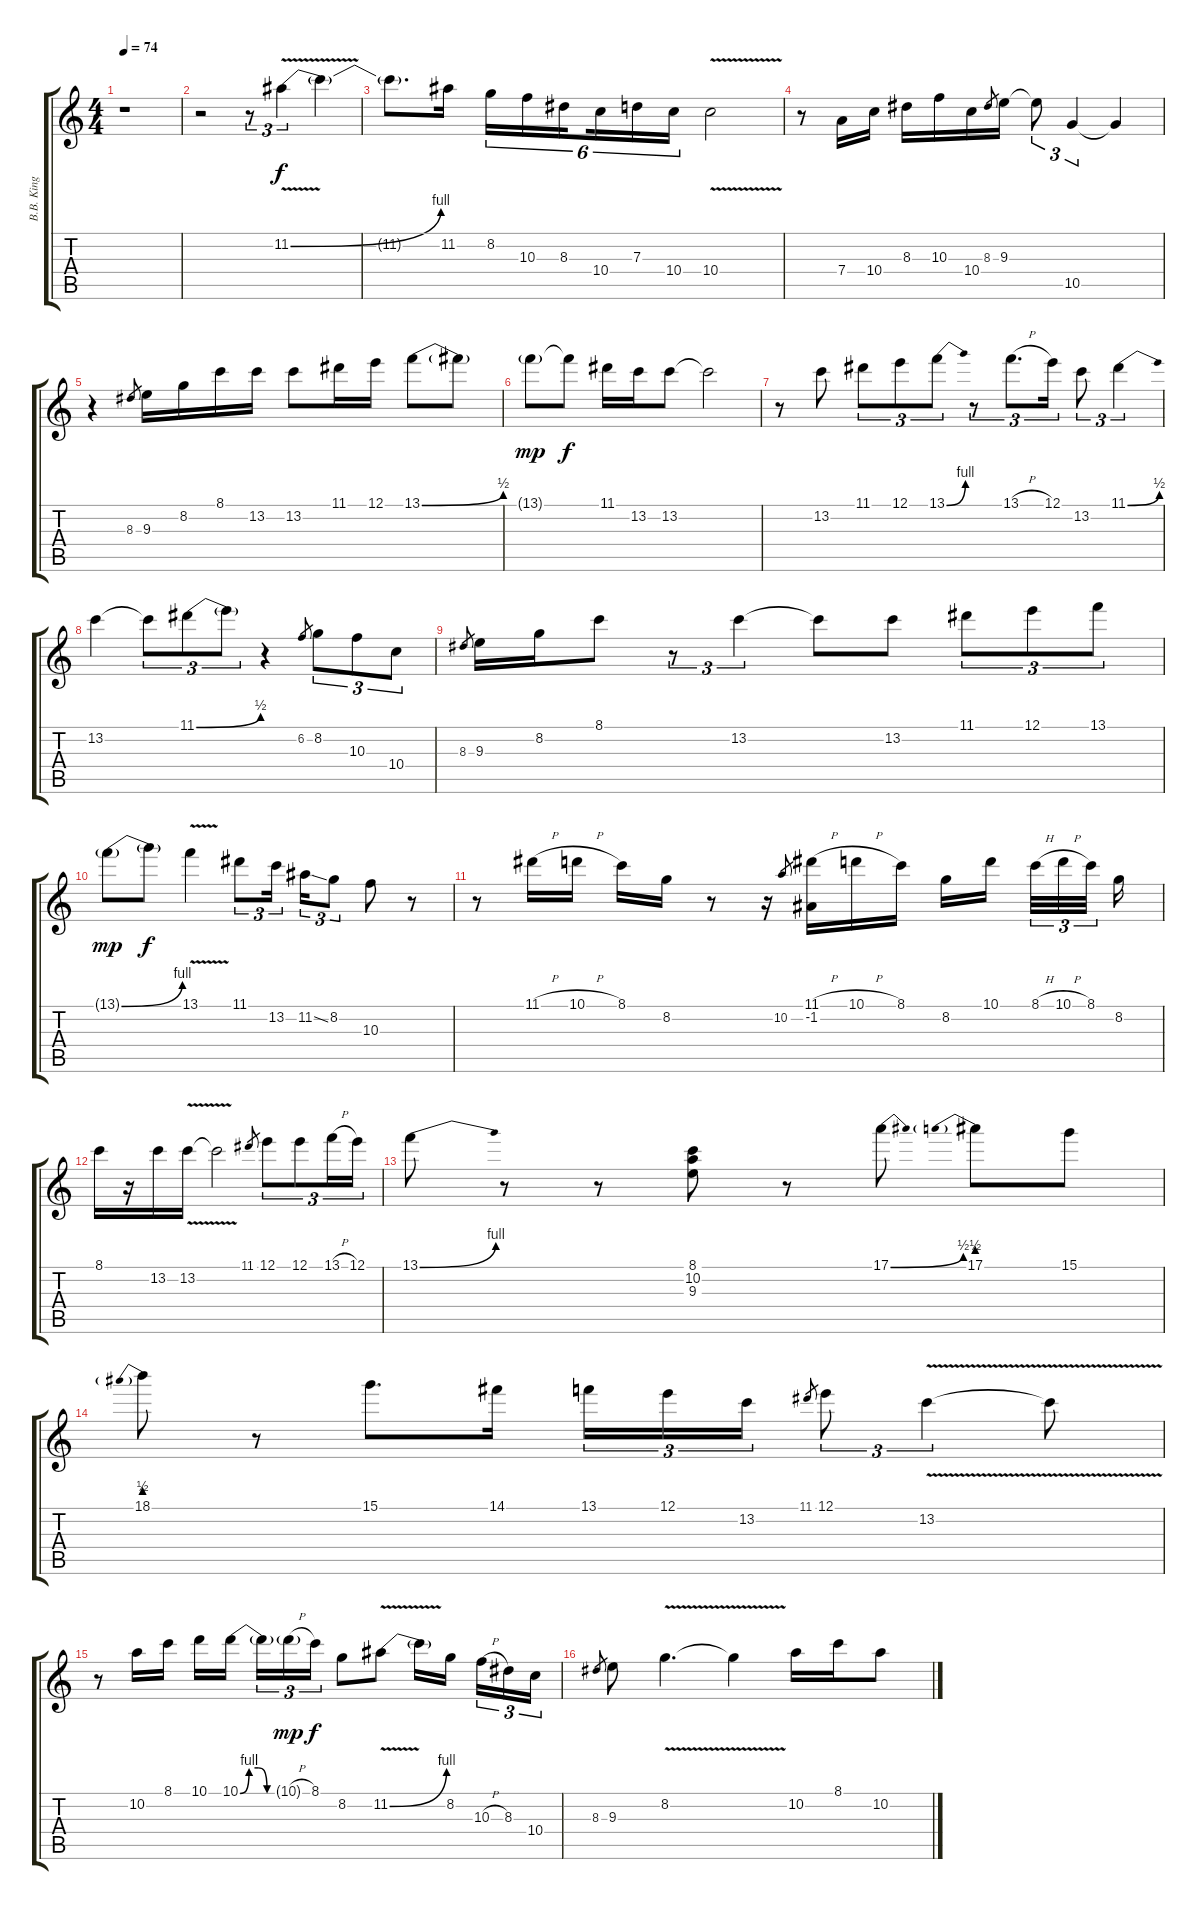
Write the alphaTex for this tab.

\track ("B.B. King Guitar " "B.B. King ") {instrument electricguitarclean}
\staff {score tabs}
\tuning (E4 B3 G3 D3 A2 E2) {hide}
\ts (4 4)
\tempo 74
\clef g2
\ks c
r.1{dy f instrument electricguitarclean} |
r.2 r.8{tu (3 2)} 11.2{be (bend 0 0 60 4) v}.4{tu (3 2)} 11.2{t}.4 |
11.2{t}.8{d} 11.2.16 8.2.16{tu (6 4)} 10.3.16{tu (6 4)} 8.3.16{tu (6 4) beam splitsecondary} 10.4.16{tu (6 4)} 7.3.16{tu (6 4)} 10.4.16{tu (6 4)} 10.4{v}.2 |
r.8 7.4.16 10.4.16 8.3.16 10.3.16 10.4.16 8.3.8{gr} 9.3.16 9.3{t}.8{tu (3 2)} 10.5.4{tu (3 2)} 10.5{t}.4 |
r.4 8.3.8{gr} 9.3.16 8.2.16 8.1.16 13.2.16 13.2.8 11.1.16 12.1.16 13.1{be (bend 0 0 60 2)}.8 13.1{t}.8 |
13.1{g}.8{dy mp} 13.1{t}.8{dy f} 11.1.16 13.2.16 13.2.8 13.2{t}.2 |
r.8 13.2.8 11.1.8{tu (3 2)} 12.1.8{tu (3 2)} 13.1{be (bend 0 0 60 4)}.8{tu (3 2)} r.8{tu (3 2)} 13.1{h}.8{d tu (3 2)} 12.1.16{tu (3 2)} 13.2.8{tu (3 2)} 11.1{be (bend 0 0 60 2)}.4{tu (3 2)} |
13.2.4 13.2{t}.8{tu (3 2)} 11.1{be (bend 0 0 60 2)}.8{tu (3 2)} 11.1{t}.8{tu (3 2)} r.4 6.2.8{gr} 8.2.8{tu (3 2)} 10.3.8{tu (3 2)} 10.4.8{tu (3 2)} |
8.3.8{gr} 9.3.16 8.2.16 8.1.8 r.8{tu (3 2)} 13.2.4{tu (3 2)} 13.2{t}.8 13.2.8 11.1.8{tu (3 2)} 12.1.8{tu (3 2)} 13.1.8{tu (3 2)} |
13.1{be (bend 0 0 60 4) g}.8{dy mp} 13.1{t}.8{dy f} 13.1{v}.4 11.1.8{tu (3 2)} 13.2.16{tu (3 2) beam splitsecondary} 11.2{ss}.16{tu (3 2)} 8.2.8{tu (3 2)} 10.3.8 r.8 |
r.8 11.1{h}.16 10.1{h}.16 8.1.16 8.2.16 r.8 r.16 10.2.8{gr} (11.1{h} -1.2).16 10.1{h}.16 8.1.16 8.2.16 10.1.16{beam splitsecondary} 8.1{h}.32{tu (3 2)} 10.1{h}.32{tu (3 2)} 8.1.32{tu (3 2) beam splitsecondary} 8.2.16 |
8.1.16 r.16 13.2.16 13.2{v}.16 13.2{t}.2 11.1.8{gr} 12.1.8{tu (3 2)} 12.1.8{tu (3 2)} 13.1{h}.16{tu (3 2)} 12.1.16{tu (3 2)} |
13.1{be (bend 0 0 60 4)}.8 r.8 r.8 (8.1 10.2 9.3).8 r.8 17.1{be (bend 0 0 60 2)}.8 17.1{be (prebend 0 2 60 2)}.8 15.1.8 |
18.1{be (prebend 0 2 60 2)}.8 r.8 15.1.8{d} 14.1.16 13.1.16{tu (3 2)} 12.1.16{tu (3 2)} 13.2.16{tu (3 2)} 11.1.8{gr} 12.1.8{tu (3 2)} 13.2{v}.4{tu (3 2)} 13.2{t}.8 |
r.8 10.2.16 8.1.16 10.1.16 10.1{be (custom 0 0 15 4 30 4 45 0 60 0)}.16{beam splitsecondary} 10.1{t}.16{tu (3 2)} 10.1{h g}.16{tu (3 2) dy mp} 8.1.16{tu (3 2) dy f} 8.2.8 11.2{be (bend 0 0 60 4) v}.8 11.2{t}.16 8.2.16{beam splitsecondary} 10.3{h}.16{tu (3 2)} 8.3.16{tu (3 2)} 10.4.16{tu (3 2)} |
8.3.8{gr} 9.3.8 8.2{v}.4{d} 8.2{t}.4 10.2.16 8.1.16 10.2.8
